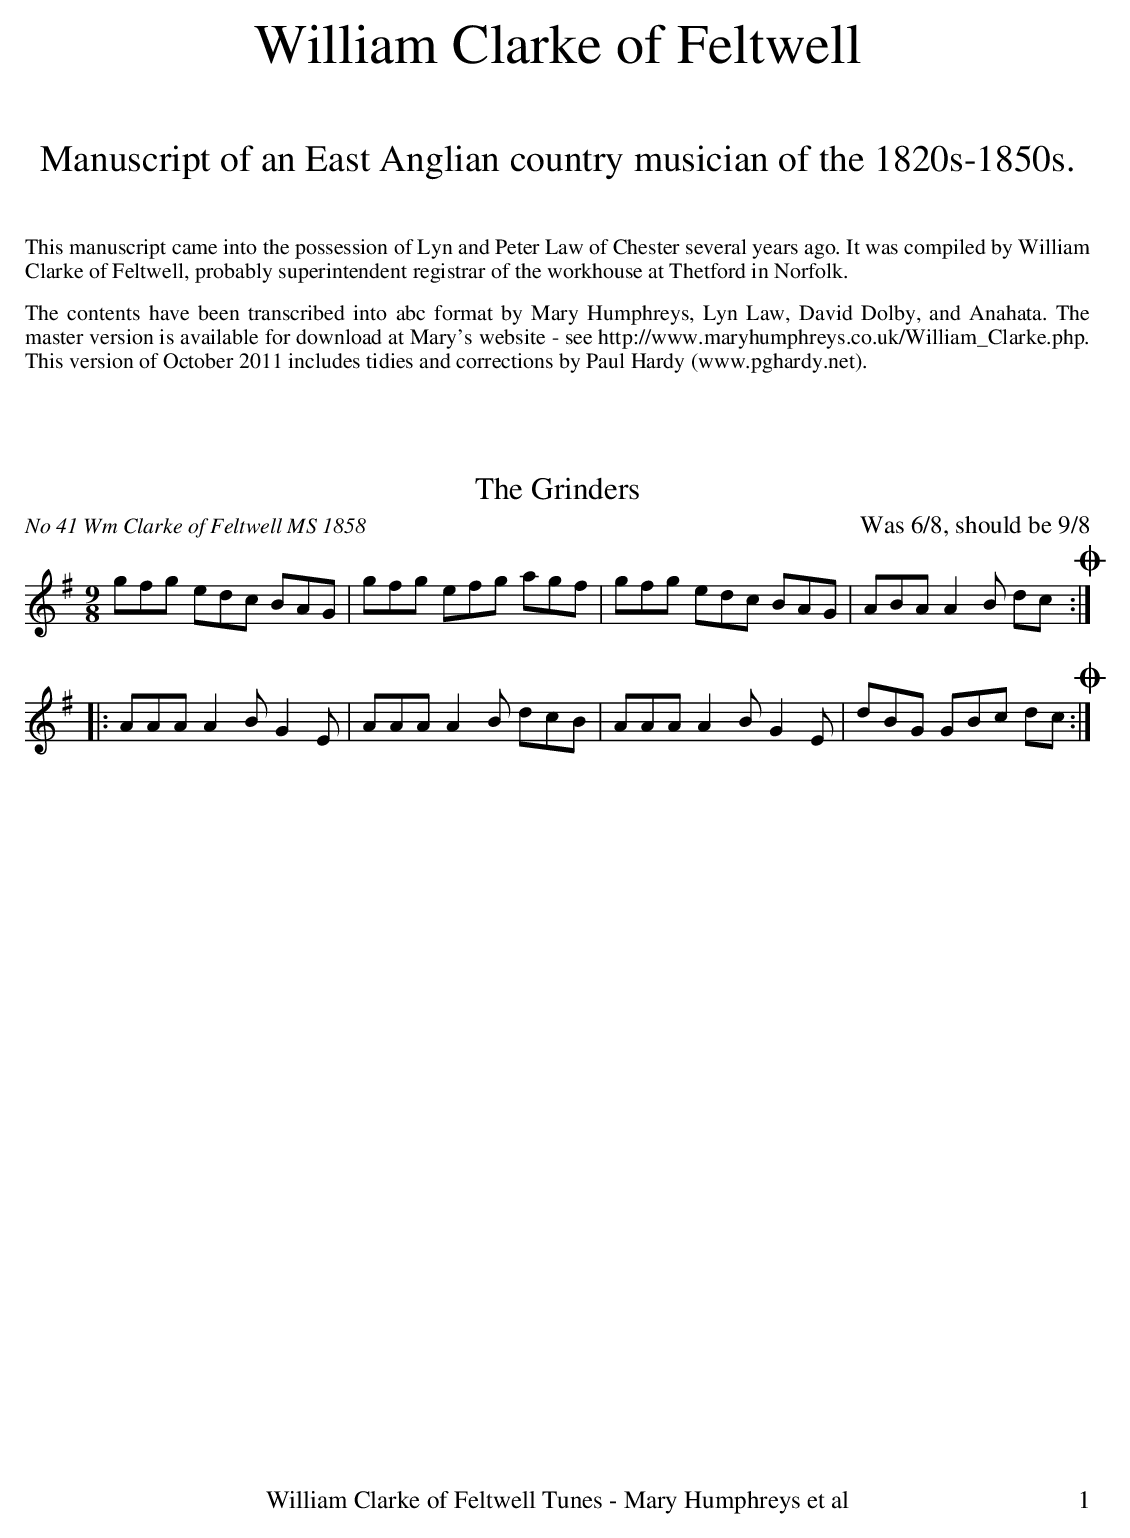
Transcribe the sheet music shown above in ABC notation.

X:1
T:The Grinders
O:No 41 Wm Clarke of Feltwell MS 1858
M:9/8
L:1/8
K:G
gfg edc BAG|gfg efg agf|gfg edc BAG|ABA A2B dcO:|
|:AAA A2B G2E|AAA A2B dcB|AAA A2B G2E|dBG GBc dcO:|
